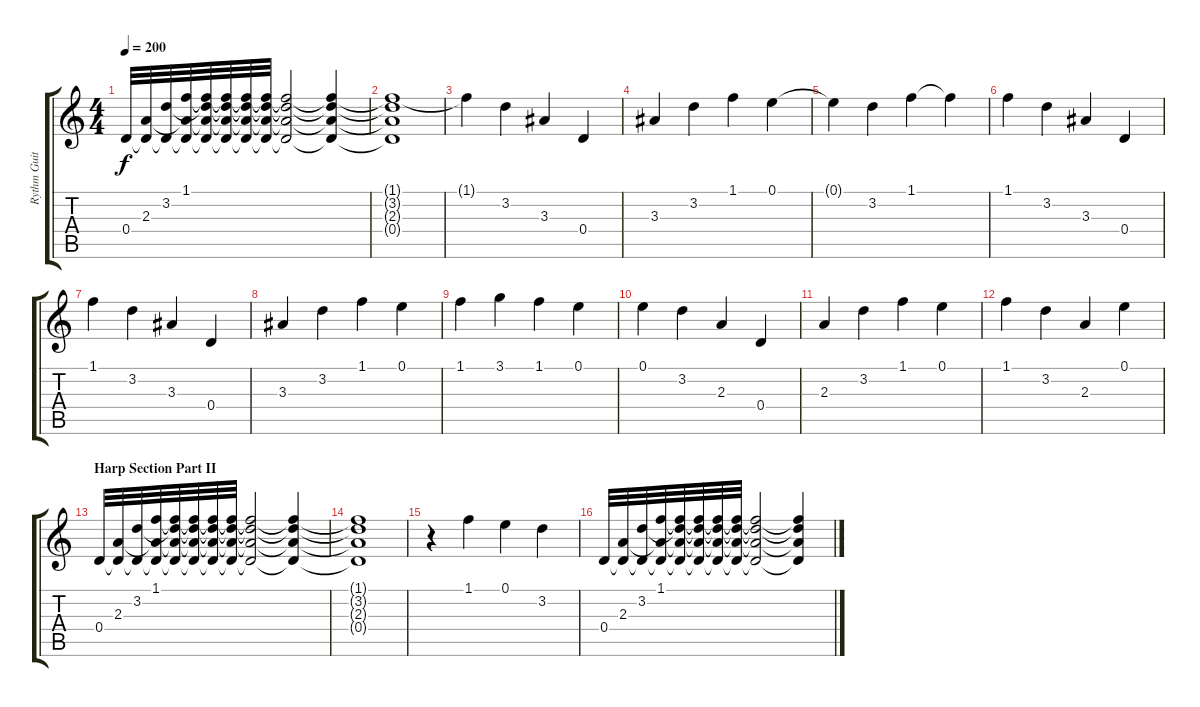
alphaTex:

\track ("Rythm Guitars" "Rythm Guit") {instrument distortionguitar}
\staff {score tabs}
\tuning (E4 B3 G3 D3 A2 E2) {hide}
\ts (4 4)
\tempo 200
\clef g2
\ks c
0.4.32{dy f} (2.3 0.4{t}).32 (3.2 0.4{t}).32 (1.1 2.3{t} 0.4{t}).32 (1.1{t} 3.2{t} 2.3{t} 0.4{t}).32 (1.1{t} 3.2{t} 2.3{t} 0.4{t}).32 (1.1{t} 3.2{t} 2.3{t} 0.4{t}).32 (1.1{t} 3.2{t} 2.3{t} 0.4{t}).32 (1.1{t} 3.2{t} 2.3{t} 0.4{t}).2 (1.1{t} 3.2{t} 2.3{t} 0.4{t}).4 |
(1.1{t} 3.2{t} 2.3{t} 0.4{t}).1 |
1.1{t}.4 3.2.4 3.3.4 0.4.4 |
3.3.4 3.2.4 1.1.4 0.1.4 |
0.1{t}.4 3.2.4 1.1.4 1.1{t}.4 |
1.1.4 3.2.4 3.3.4 0.4.4 |
1.1.4 3.2.4 3.3.4 0.4.4 |
3.3.4 3.2.4 1.1.4 0.1.4 |
1.1.4 3.1.4 1.1.4 0.1.4 |
0.1.4 3.2.4 2.3.4 0.4.4 |
2.3.4 3.2.4 1.1.4 0.1.4 |
1.1.4 3.2.4 2.3.4 0.1.4 |
\section ("" "Harp Section Part II")
0.4.32 (2.3 0.4{t}).32 (3.2 0.4{t}).32 (1.1 2.3{t} 0.4{t}).32 (1.1{t} 3.2{t} 2.3{t} 0.4{t}).32 (1.1{t} 3.2{t} 2.3{t} 0.4{t}).32 (1.1{t} 3.2{t} 2.3{t} 0.4{t}).32 (1.1{t} 3.2{t} 2.3{t} 0.4{t}).32 (1.1{t} 3.2{t} 2.3{t} 0.4{t}).2 (1.1{t} 3.2{t} 2.3{t} 0.4{t}).4 |
(1.1{t} 3.2{t} 2.3{t} 0.4{t}).1 |
r.4 1.1.4 0.1.4 3.2.4 |
0.4.32 (2.3 0.4{t}).32 (3.2 0.4{t}).32 (1.1 2.3{t} 0.4{t}).32 (1.1{t} 3.2{t} 2.3{t} 0.4{t}).32 (1.1{t} 3.2{t} 2.3{t} 0.4{t}).32 (1.1{t} 3.2{t} 2.3{t} 0.4{t}).32 (1.1{t} 3.2{t} 2.3{t} 0.4{t}).32 (1.1{t} 3.2{t} 2.3{t} 0.4{t}).2 (1.1{t} 3.2{t} 2.3{t} 0.4{t}).4
